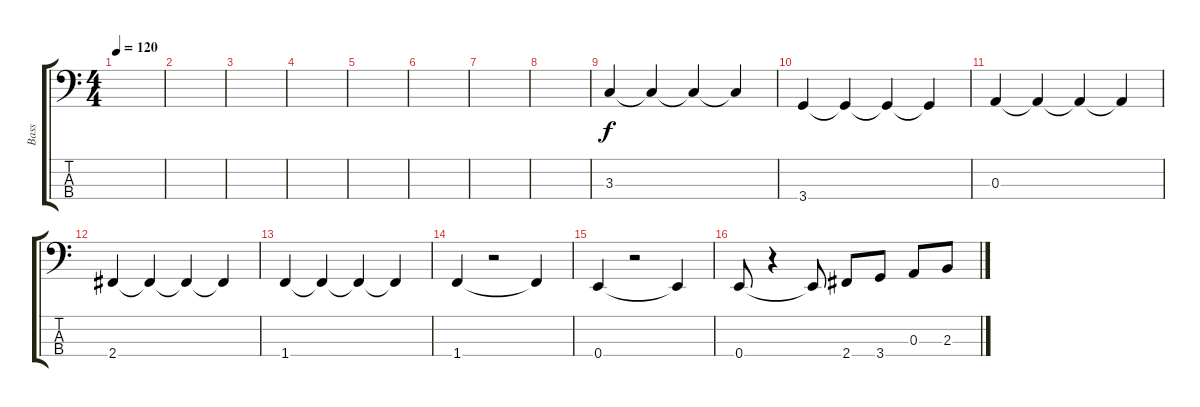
\track ("Bass" "Bass") {instrument electricbassfinger}
\staff {score tabs}
\tuning (G2 D2 A1 E1) {hide}
\ts (4 4)
\tempo 120
\clef f4
\ks c
|
|
|
|
|
|
|
|
3.3.4 3.3{t}.4 3.3{t}.4 3.3{t}.4 |
3.4.4 3.4{t}.4 3.4{t}.4 3.4{t}.4 |
0.3.4 0.3{t}.4 0.3{t}.4 0.3{t}.4 |
2.4.4 2.4{t}.4 2.4{t}.4 2.4{t}.4 |
1.4.4 1.4{t}.4 1.4{t}.4 1.4{t}.4 |
1.4.4 r.2 1.4{t}.4 |
0.4.4 r.2 0.4{t}.4 |
0.4.8 r.4 0.4{t}.8 2.4.8 3.4.8 0.3.8 2.3.8
